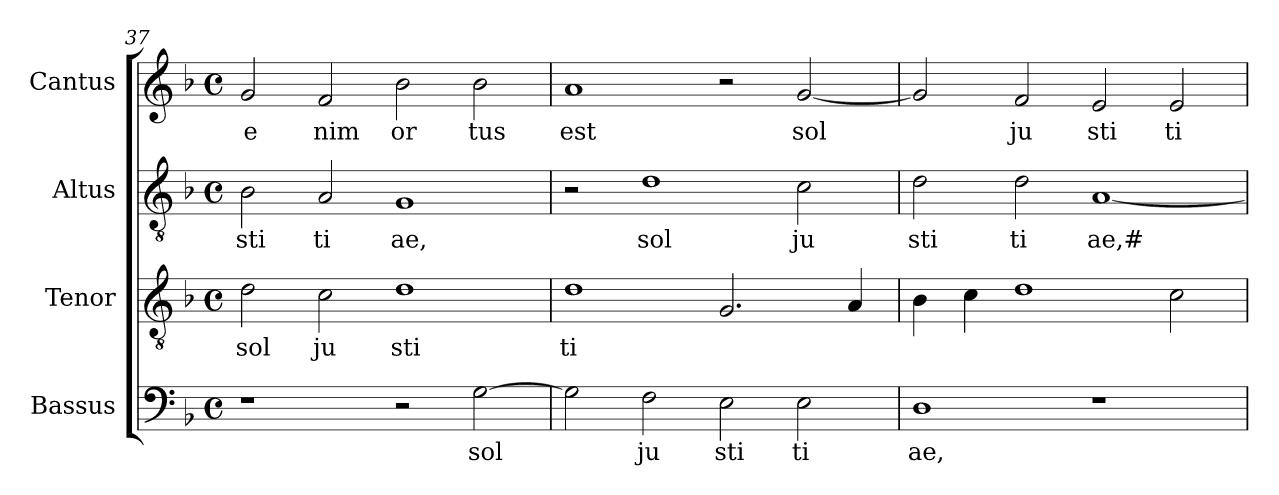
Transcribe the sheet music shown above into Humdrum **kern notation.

**kern	**text	**kern	**text	**kern	**text	**kern	**text
*part4	*part4	*part3	*part3	*part2	*part2	*part1	*part1
*staff4	*staff4	*staff3	*staff3	*staff2	*staff2	*staff1	*staff1
*I"Bassus	*	*I"Tenor	*	*I"Altus	*	*I"Cantus	*
*clefF4	*	*clefGv2	*	*clefGv2	*	*clefG2	*
*k[b-]	*	*k[b-]	*	*k[b-]	*	*k[b-]	*
*F:	*	*F:	*	*F:	*	*F:	*
*M4/4	*	*M4/4	*	*M4/4	*	*M4/4	*
*met(c)	*	*met(c)	*	*met(c)	*	*met(c)	*
=37	=37	=37	=37	=37	=37	=37	=37
!	!	!	!LO:LY:b:cj	!	!LO:LY:b:cj	!	!LO:LY:b:cj
1r	.	2d\	sol	2B-\	sti	2g/	e
!	!	!	!LO:LY:b:cj	!	!LO:LY:b:cj	!	!LO:LY:b:cj
.	.	2c\	ju	2A/	ti	2f/	nim
!	!	!	!LO:LY:b:cj	!	!LO:LY:b:cj	!	!LO:LY:b:cj
2r	.	1d	sti	1G	ae,	2b-\	or
!	!LO:LY:b	!	!	!	!	!	!LO:LY:b:cj
[>2G\	sol	.	.	.	.	2b-\	tus
=38	=38	=38	=38	=38	=38	=38	=38
!	!	!	!LO:LY:b:cj	!	!	!	!LO:LY:b:cj
2G\]	.	1d	ti	2r	.	1a	est
!	!LO:LY:b:cj	!	!	!	!LO:LY:b:cj	!	!
2F\	ju	.	.	1d	sol	.	.
!	!LO:LY:b:cj	!	!	!	!	!	!
2E\	sti	2.G/	.	.	.	2r	.
!	!LO:LY:b:cj	!	!	!	!LO:LY:b:cj	!	!LO:LY:b
2E\	ti	.	.	2c\	ju	[<2g/	sol
.	.	4A/	.	.	.	.	.
=39	=39	=39	=39	=39	=39	=39	=39
!	!LO:LY:b:cj	!	!	!	!LO:LY:b:cj	!	!
1D	ae,	4B-\	.	2d\	sti	2g/]	.
.	.	4c\	.	.	.	.	.
!	!	!	!	!	!LO:LY:b:cj	!	!LO:LY:b:cj
.	.	1d	.	2d\	ti	2f/	ju
!	!	!	!	!	!LO:LY:b	!	!LO:LY:b:cj
1r	.	.	.	[>1A	ae,#	2e/	sti
!	!	!	!	!	!	!	!LO:LY:b:cj
.	.	2c\	.	.	.	2e/	ti
=	=	=	=	=	=	=	=
*-	*-	*-	*-	*-	*-	*-	*-
